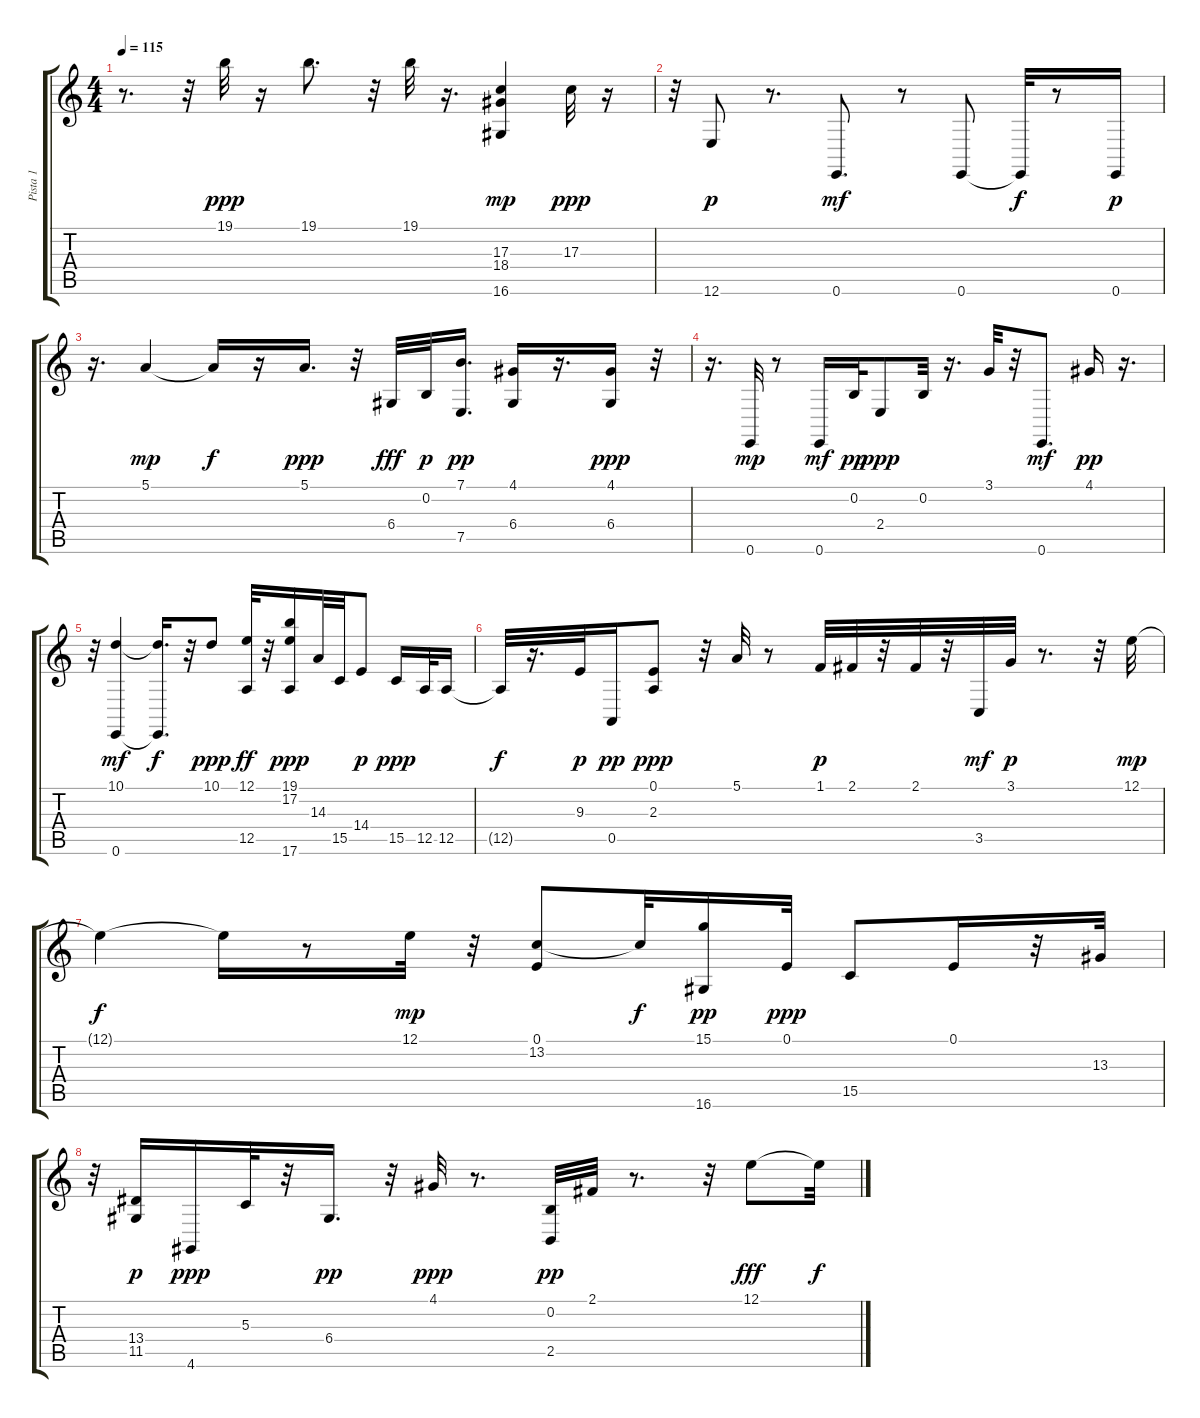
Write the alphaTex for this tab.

\track ("Pista 1" "Pista 1") {instrument acousticgrandpiano}
\staff {score tabs}
\tuning (E4 B3 G3 D3 A2 E2) {hide}
\ts (4 4)
\tempo 115
\clef g2
\ks c
r.8{d dy ppp} r.32 19.1.32 r.16 19.1.8{d} r.32 19.1.32 r.16{d} (17.3 18.4 16.6).4{dy mp} 17.3.32{dy ppp} r.16 |
r.32 12.6.8{dy p} r.8{d} 0.6.8{d dy mf} r.8 0.6.8 0.6{t}.32{dy f} r.8 0.6.16{dy p} |
r.16{d} 5.1.4{dy mp} 5.1{t}.16{dy f} r.16 5.1.16{d dy ppp} r.32 6.4.32{dy fff} 0.2.32{dy p} (7.1 7.5).16{d dy pp} (4.1 6.4).16 r.16{d} (4.1 6.4).16{dy ppp} r.32 |
r.16{d} 0.6.32{dy mp} r.8 0.6.16{dy mf} 0.2.32{dy pp} 2.4.8{dy ppp} 0.2.32 r.16{d} 3.1.32 r.32 0.6.8{d dy mf} 4.1.16{dy pp} r.16{d} |
r.32 (10.1 0.6).4{dy mf} (10.1{t} 0.6{t}).16{d dy f} r.32 10.1.8{dy ppp} (12.1 12.5).32{dy ff} r.32 (19.1 17.2 17.6).16{dy ppp} 14.3.32 15.5.32 14.4.8{dy p} 15.5.16{dy ppp} 12.5.32 12.5.16 |
12.5{t}.32{dy f} r.16{d} 9.3.32{dy p} 0.5.16{dy pp} (0.1 2.3).8{dy ppp} r.32 5.1.32 r.8 1.1.32{dy p} 2.1.32 r.32 2.1.32 r.32 3.5.32{dy mf} 3.1.32{dy p} r.8{d} r.32 12.1.32{dy mp} |
12.1{t}.4{dy f} 12.1{t}.16 r.8 12.1.32{dy mp} r.32 (0.1 13.2).8 13.2{t}.32{dy f} (15.1 16.6).16{dy pp} 0.1.32{dy ppp} 15.5.8 0.1.16 r.32 13.3.32 |
r.32 (13.4 11.5).16{dy p} 4.6.16{dy ppp} 5.3.32 r.32 6.4.16{d dy pp} r.32 4.1.32{dy ppp} r.8{d} (0.2 2.5).32{dy pp} 2.1.32 r.8{d} r.32 12.1.8{dy fff} 12.1{t}.32{dy f}
